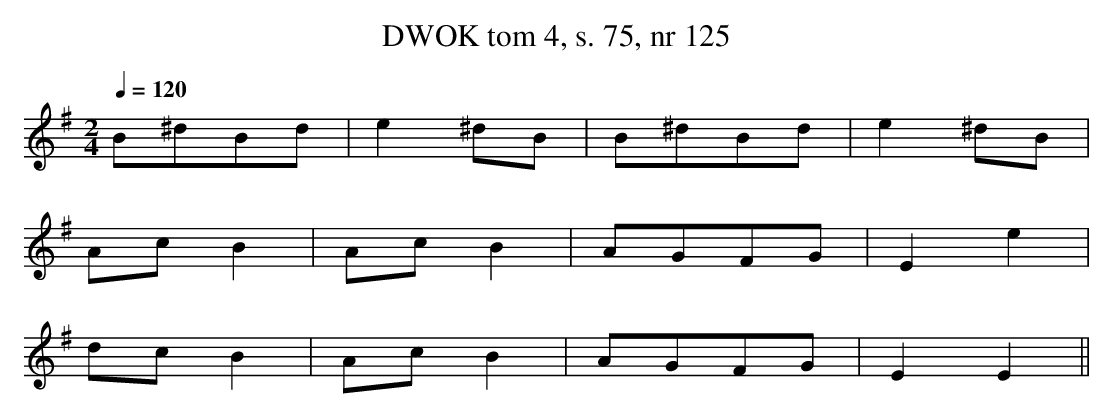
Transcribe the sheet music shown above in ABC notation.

X:1
T: DWOK tom 4, s. 75, nr 125
L:1/8
M:2/4
K:G
Q:1/4=120
B^dBd|e2^dB|B^dBd|e2^dB|
AcB2|AcB2|AGFG|E2e2|
dcB2|AcB2|AGFG|E2E2||
